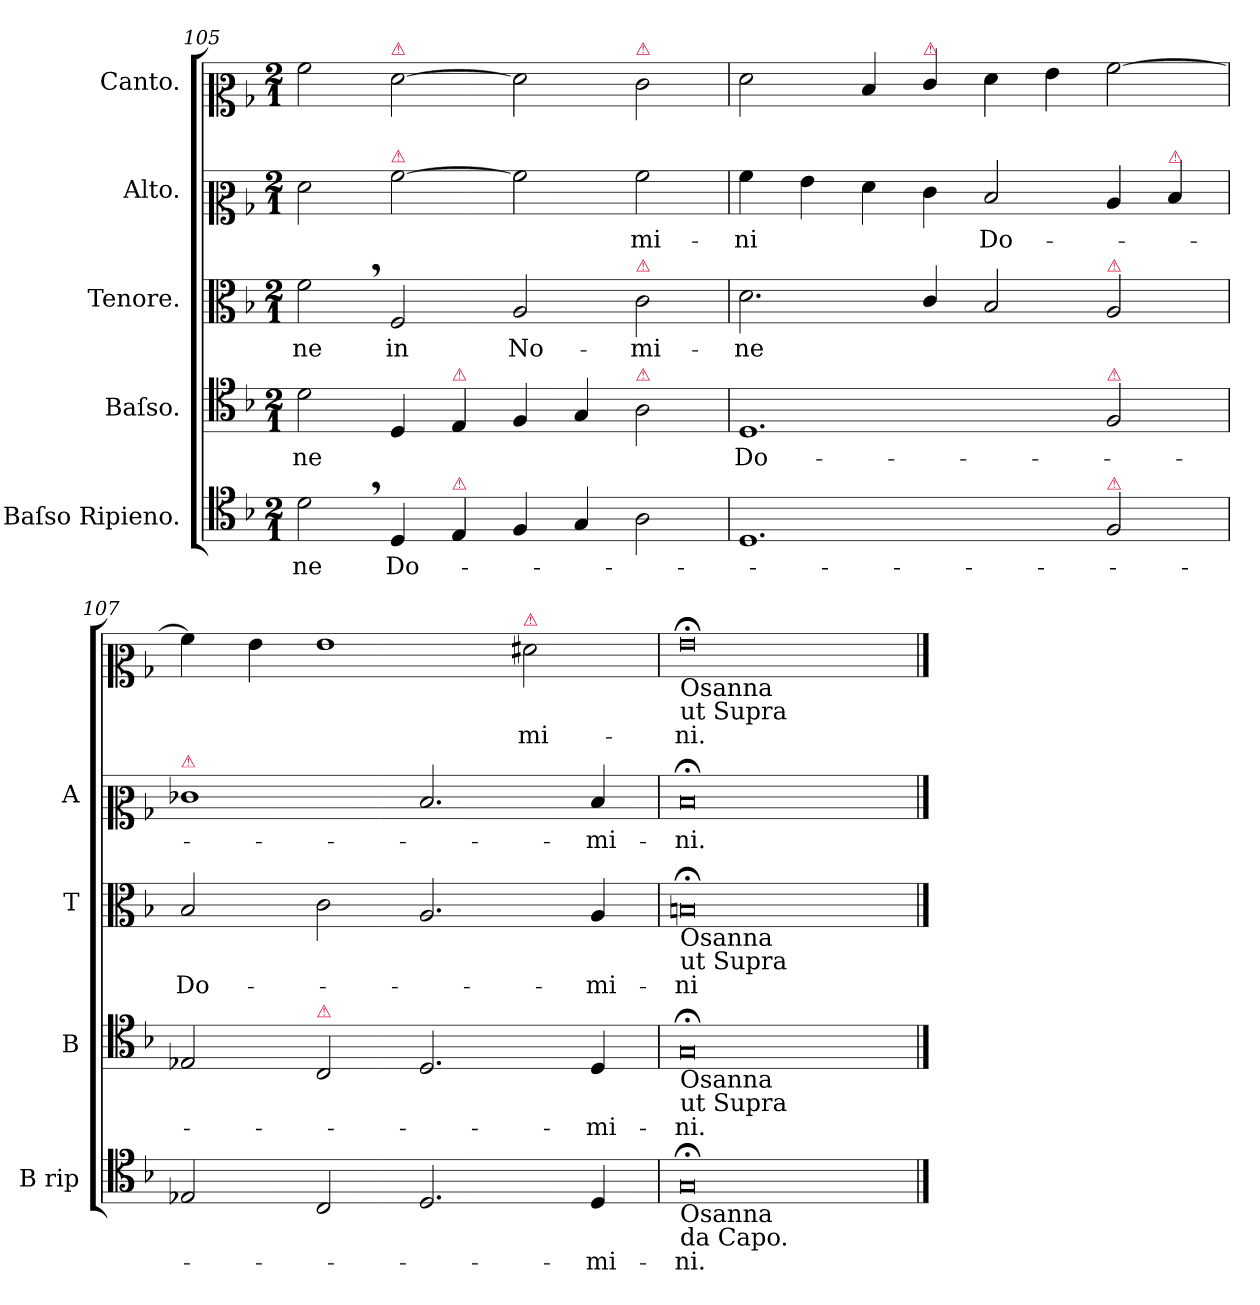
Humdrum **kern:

**kern	**text	**kern	**text	**kern	**text	**kern	**text	**kern	**text
*part5	*part5	*part4	*part4	*part3	*part3	*part2	*part2	*part1	*part1
*staff5	*staff5	*staff4	*staff4	*staff3	*staff3	*staff2	*staff2	*staff1	*staff1
*I"Baſso Ripieno.	*	*I"Baſso.	*	*I"Tenore.	*	*I"Alto.	*	*I"Canto.	*
*I'B rip	*	*I'B	*	*I'T	*	*I'A	*	*	*
*clefC4	*	*clefC4	*	*clefC3	*	*clefC2	*	*clefC2	*
*k[b-]	*	*k[b-]	*	*k[b-]	*	*k[b-]	*	*k[b-]	*
*M2/1	*	*M2/1	*	*M2/1	*	*M2/1	*	*M2/1	*
=105	=105	=105	=105	=105	=105	=105	=105	=105	=105
2d,\	-ne	2d\	-ne	2f,\	-ne	2f\	.	2a\	.
!	!	!	!	!	!	!	!	!LO:TX:a:color=crimson:t=⚠	!
!	!	!	!	!	!	!LO:TX:a:color=crimson:t=⚠	!	!	!
!	!	!	!	!	!LO:LY:i	!	!	!	!
4D/	Do-	4D/	.	2F/	in	[2a\	.	[2f\	.
!	!	!LO:TX:a:color=crimson:t=⚠	!	!	!	!	!	!	!
!LO:TX:a:color=crimson:t=⚠	!	!	!	!	!	!	!	!	!
4E/	.	4E/	.	.	.	.	.	.	.
!	!	!	!	!	!LO:LY:i	!	!	!	!
4F/	.	4F/	.	2A/	No-	2a\]	.	2f\]	.
4G/	.	4G/	.	.	.	.	.	.	.
!	!	!	!	!	!	!	!	!LO:TX:a:color=crimson:t=⚠	!
!	!	!	!	!LO:TX:a:color=crimson:t=⚠	!	!	!	!	!
!	!	!LO:TX:a:color=crimson:t=⚠	!	!	!	!	!	!	!
!	!	!	!	!	!LO:LY:i	!	!	!	!
2A\	.	2A\	.	2c\	-mi-	2a\	-mi-	2e\	.
=106	=106	=106	=106	=106	=106	=106	=106	=106	=106
!	!	!	!	!	!LO:LY:i	!	!	!	!
1.D	.	1.D	Do-	2.d\	-ne	4a\	-ni	2f\	.
.	.	.	.	.	.	4g\	.	.	.
.	.	.	.	.	.	4f\	.	4d/	.
!	!	!	!	!	!	!	!	!LO:TX:a:color=crimson:t=⚠	!
.	.	.	.	4c/	.	4e\	.	4e/	.
.	.	.	.	2B-/	.	2d/	Do-	4f\	.
.	.	.	.	.	.	.	.	4g\	.
!	!	!	!	!LO:TX:a:color=crimson:t=⚠	!	!	!	!	!
!	!	!LO:TX:a:color=crimson:t=⚠	!	!	!	!	!	!	!
!LO:TX:a:color=crimson:t=⚠	!	!	!	!	!	!	!	!	!
2F/	.	2F/	.	2A/	.	4c/	.	[2a\	.
!	!	!	!	!	!	!LO:TX:a:color=crimson:t=⚠	!	!	!
.	.	.	.	.	.	4d/	.	.	.
=107	=107	=107	=107	=107	=107	=107	=107	=107	=107
!	!	!	!	!	!	!LO:TX:a:color=crimson:t=⚠	!	!	!
2E-X/	.	2E-X/	.	2B-/	Do-	1e-X	.	4a\]	.
.	.	.	.	.	.	.	.	4g\	.
!	!	!LO:TX:a:color=crimson:t=⚠	!	!	!	!	!	!	!
2C/	.	2C/	.	2c\	.	.	.	1g	.
2.D/	.	2.D/	.	2.A/	.	2.d/	.	.	.
!	!	!	!	!	!	!	!	!LO:TX:a:color=crimson:t=⚠	!
.	.	.	.	.	.	.	.	2f#X\	-mi-
4D/	-mi-	4D/	-mi-	4A/	-mi-	4d/	-mi-	.	.
=108	=108	=108	=108	=108	=108	=108	=108	=108	=108
!	!	!	!	!	!	!	!	!LO:TX:b:t=Osanna\nut Supra	!
!	!	!	!	!LO:TX:b:t=Osanna\nut Supra	!	!	!	!	!
!	!	!LO:TX:b:t=Osanna\nut Supra	!	!	!	!	!	!	!
!LO:TX:b:t=Osanna\nda Capo.	!	!	!	!	!	!	!	!	!
0G;<	-ni.	0G;<	-ni.	0Bn;<	-ni	0d;<	-ni.	0g;<	-ni.
==	==	==	==	==	==	==	==	==	==
*-	*-	*-	*-	*-	*-	*-	*-	*-	*-
